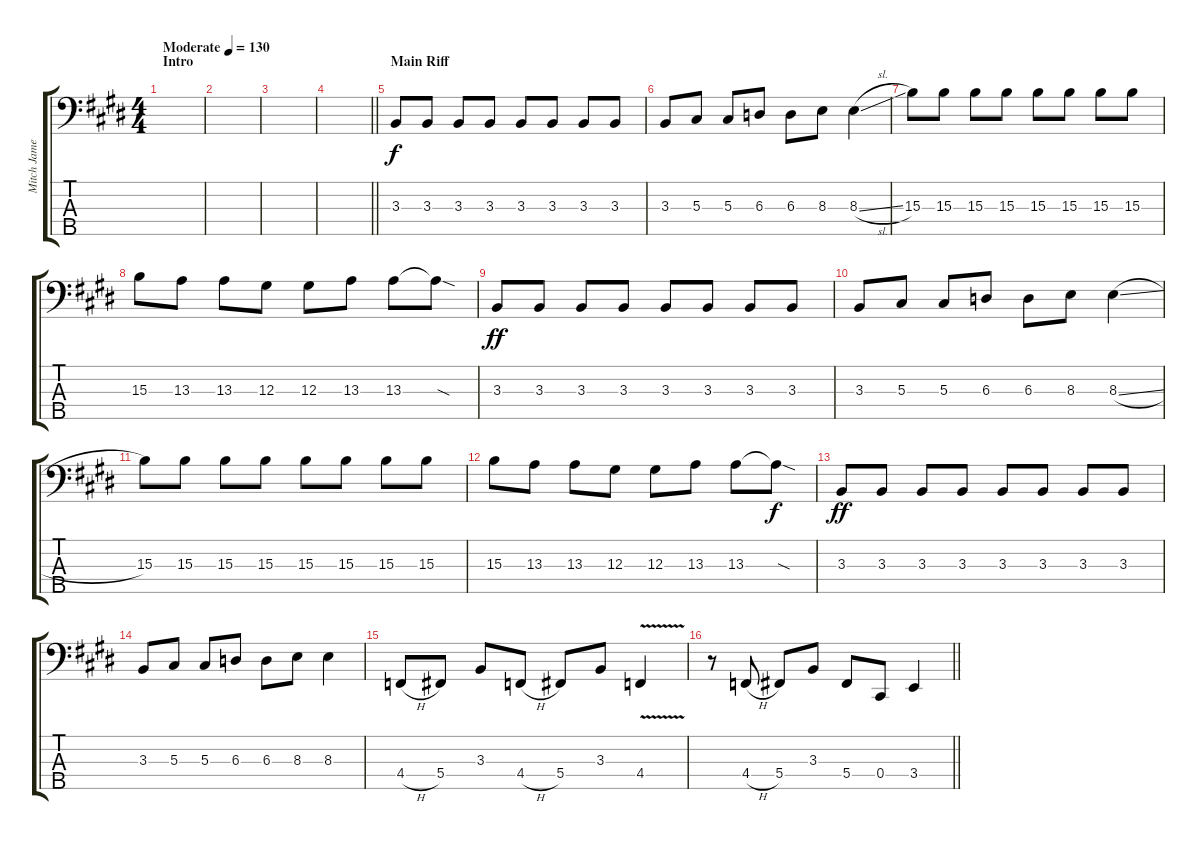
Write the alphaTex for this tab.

\track ("Mitch James" "Mitch Jame") {instrument electricbassfinger}
\staff {score tabs}
\tuning (Gb2 Db2 Ab1 Db1 Ab0) {hide}
\ts (4 4)
\section ("" "Intro")
\tempo (130 "Moderate")
\clef f4
\ks c#minor
|
|
|
\barLineRight lightlight
|
\section ("" "Main Riff")
3.3.8 3.3.8 3.3.8 3.3.8 3.3.8 3.3.8 3.3.8 3.3.8 |
3.3.8 5.3.8 5.3.8 6.3.8 6.3.8 8.3.8 8.3{sl}.4 |
15.3.8 15.3.8 15.3.8 15.3.8 15.3.8 15.3.8 15.3.8 15.3.8 |
15.3.8 13.3.8 13.3.8 12.3.8 12.3.8 13.3.8 13.3.8 13.3{sod t}.8{dy f} |
3.3.8{dy ff} 3.3.8 3.3.8 3.3.8 3.3.8 3.3.8 3.3.8 3.3.8 |
3.3.8 5.3.8 5.3.8 6.3.8 6.3.8 8.3.8 8.3{sl}.4 |
15.3.8 15.3.8 15.3.8 15.3.8 15.3.8 15.3.8 15.3.8 15.3.8 |
15.3.8 13.3.8 13.3.8 12.3.8 12.3.8 13.3.8 13.3.8 13.3{sod t}.8{dy f} |
3.3.8{dy ff} 3.3.8 3.3.8 3.3.8 3.3.8 3.3.8 3.3.8 3.3.8 |
3.3.8 5.3.8 5.3.8 6.3.8 6.3.8 8.3.8 8.3.4 |
4.4{h}.8 5.4.8 3.3.8 4.4{h}.8 5.4.8 3.3.8 4.4{v}.4 |
\barLineRight lightlight
r.8 4.4{h}.8 5.4.8 3.3.8 5.4.8 0.4.8 3.4.4
